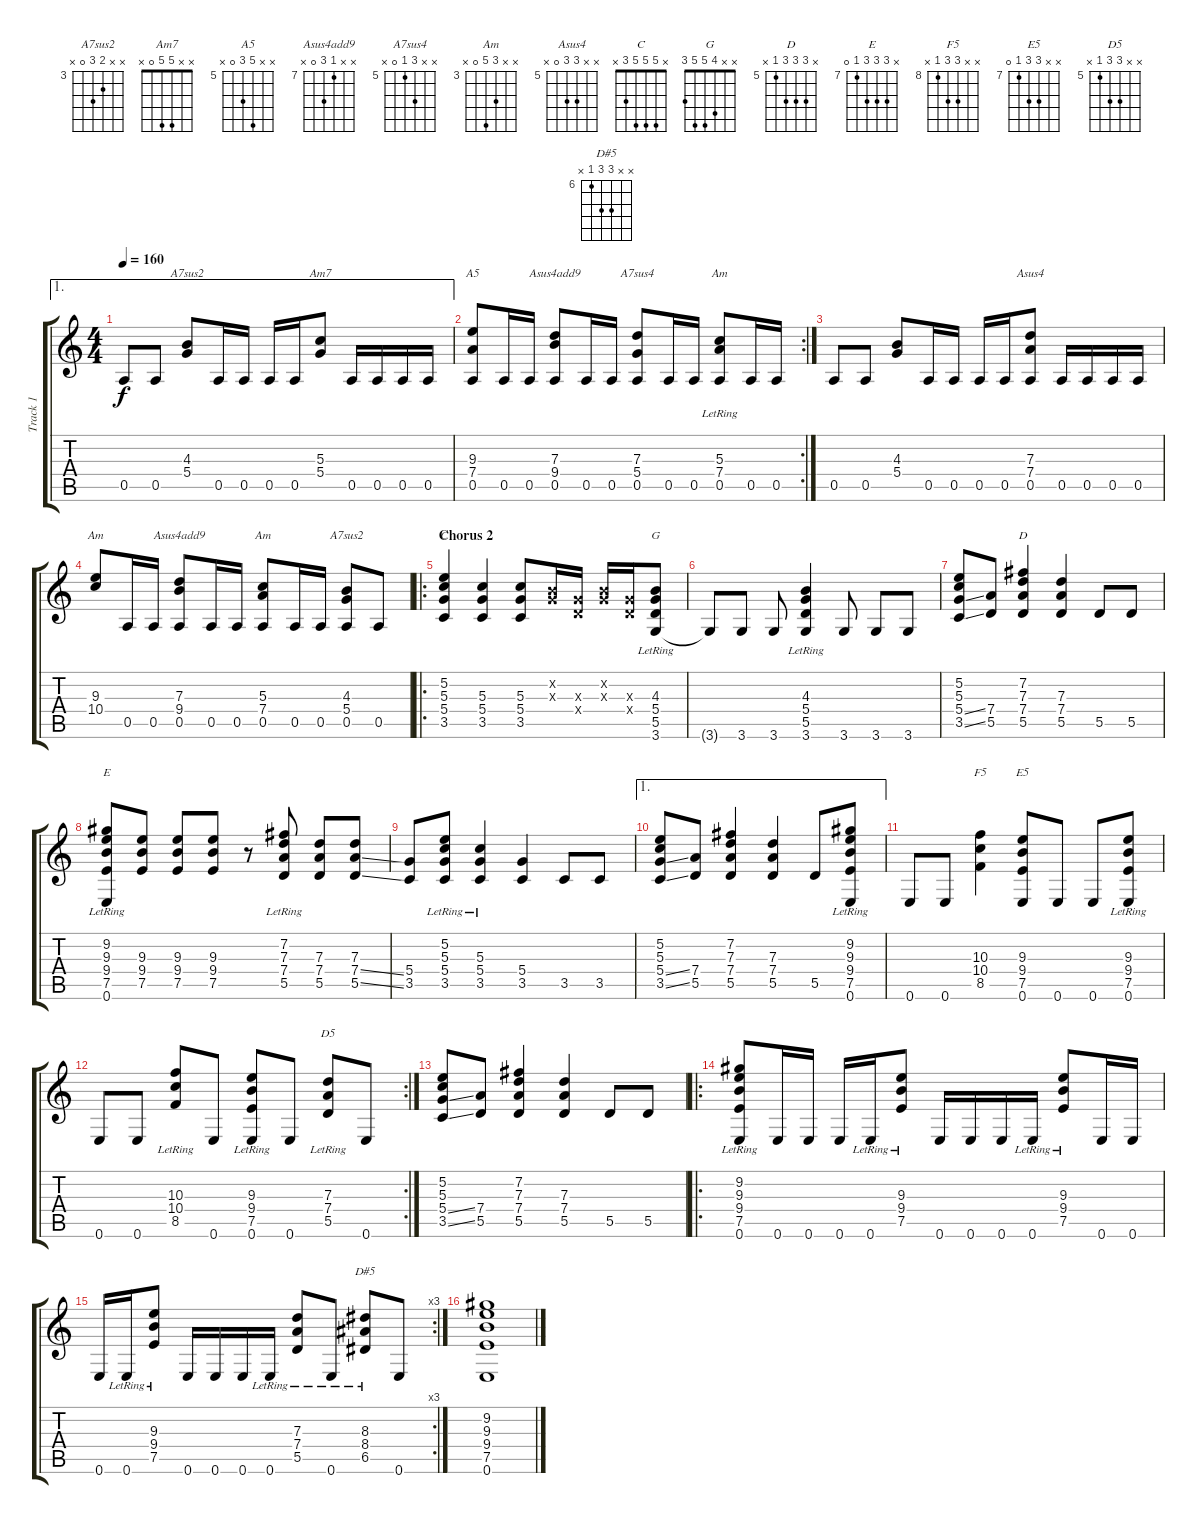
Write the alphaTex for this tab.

\track ("Track 1" "Track 1") {instrument electricguitarclean}
\staff {score tabs}
\tuning (E4 B3 G3 D3 A2 E2) {hide}
\chord ("A7sus2" x x 4 5 0 x)
\chord ("Am7" x x 5 5 0 x)
\chord ("A5" x x 9 7 0 x) {firstfret 5}
\chord ("Asus4add9" x x 7 9 0 x) {firstfret 5}
\chord ("A7sus4" x x 7 5 0 x) {firstfret 5}
\chord ("Am" x x 5 7 0 x) {firstfret 5}
\chord ("Asus4" x x 7 7 0 x) {firstfret 5}
\chord ("Am" x x 9 10 0 x) {firstfret 7}
\chord ("Asus4add9" x x 7 9 0 x) {firstfret 7}
\chord ("Am" x x 5 7 0 x) {firstfret 3}
\chord ("A7sus2" x x 4 5 0 x) {firstfret 3}
\chord ("C" x 5 5 5 3 x)
\chord ("G" x x 4 5 5 3)
\chord ("D" x 7 7 7 5 x) {firstfret 5}
\chord ("E" x 9 9 9 7 0) {firstfret 7}
\chord ("F5" x x 10 10 8 x) {firstfret 8}
\chord ("E5" x x 9 9 7 0) {firstfret 7}
\chord ("D5" x x 7 7 5 x) {firstfret 5}
\chord ("D#5" x x 8 8 6 x) {firstfret 6}
\ae 1
\ts (4 4)
\tempo 160
\clef g2
\ks c
0.5.8{dy f} 0.5.8 (4.3 5.4).8{ch "A7sus2"} 0.5.16 0.5.16 0.5.16 0.5.16 (5.3 5.4).8{ch "Am7"} 0.5.16 0.5.16 0.5.16 0.5.16 |
\rc 2
(9.3 7.4 0.5).8{ch "A5"} 0.5.16 0.5.16 (7.3 9.4 0.5).8{ch "Asus4add9"} 0.5.16 0.5.16 (7.3 5.4 0.5).8{ch "A7sus4"} 0.5.16 0.5.16 (5.3{lr} 7.4{lr} 0.5).8{ch "Am"} 0.5.16 0.5.16 |
0.5.8 0.5.8 (4.3 5.4).8 0.5.16 0.5.16 0.5.16 0.5.16 (7.3 7.4 0.5).8{ch "Asus4"} 0.5.16 0.5.16 0.5.16 0.5.16 |
(9.3 10.4).8{ch "Am"} 0.5.16 0.5.16 (7.3 9.4 0.5).8{ch "Asus4add9"} 0.5.16 0.5.16 (5.3 7.4 0.5).8{ch "Am"} 0.5.16 0.5.16 (4.3 5.4 0.5).8{ch "A7sus2"} 0.5.8 |
\ro
\section ("" "Chorus 2")
(5.2 5.3 5.4 3.5).4{ch "C"} (5.3 5.4 3.5).4 (5.3 5.4 3.5).8 (0.2{x} 0.3{x}).16 (0.3{x} 0.4{x}).16 (0.2{x} 0.3{x}).16 (0.3{x} 0.4{x}).16 (4.3{lr} 5.4{lr} 5.5{lr} 3.6).8{ch "G"} |
3.6{t}.8 3.6.8 3.6.8 (4.3{lr} 5.4{lr} 5.5{lr} 3.6).4 3.6.8 3.6.8 3.6.8 |
(5.2 5.3 5.4{ss} 3.5{ss}).8 (7.4 5.5).8 (7.2 7.3 7.4 5.5).4{ch "D"} (7.3 7.4 5.5).4 5.5.8 5.5.8 |
(9.2{lr} 9.3 9.4 7.5 0.6{lr}).8{ch "E"} (9.3 9.4 7.5).8 (9.3 9.4 7.5).8 (9.3 9.4 7.5).8 r.8 (7.2{lr} 7.3 7.4 5.5).8 (7.3 7.4 5.5).8 (7.3 7.4{ss} 5.5{ss}).8 |
(5.4 3.5).8 (5.2{lr} 5.3 5.4 3.5).8 (5.3{lr} 5.4 3.5).4 (5.4 3.5).4 3.5.8 3.5.8 |
\ae 1
(5.2 5.3 5.4{ss} 3.5{ss}).8 (7.4 5.5).8 (7.2 7.3 7.4 5.5).4 (7.3 7.4 5.5).4 5.5.8 (9.2{lr} 9.3{lr} 9.4{lr} 7.5{lr} 0.6).8 |
0.6.8 0.6.8 (10.3 10.4 8.5).4{ch "F5"} (9.3 9.4 7.5 0.6).8{ch "E5"} 0.6.8 0.6.8 (9.3{lr} 9.4{lr} 7.5{lr} 0.6).8 |
\rc 2
0.6.8 0.6.8 (10.3{lr} 10.4{lr} 8.5{lr}).8 0.6.8 (9.3{lr} 9.4{lr} 7.5{lr} 0.6).8 0.6.8 (7.3{lr} 7.4{lr} 5.5{lr}).8{ch "D5"} 0.6.8 |
(5.2 5.3 5.4{ss} 3.5{ss}).8 (7.4 5.5).8 (7.2 7.3 7.4 5.5).4 (7.3 7.4 5.5).4 5.5.8 5.5.8 |
\ro
(9.2{lr} 9.3{lr} 9.4{lr} 7.5{lr} 0.6).8 0.6.16 0.6.16 0.6.16 0.6{lr}.16 (9.3{lr} 9.4{lr} 7.5{lr}).8 0.6.16 0.6.16 0.6.16 0.6{lr}.16 (9.3{lr} 9.4{lr} 7.5{lr}).8 0.6.16 0.6.16 |
\rc 3
0.6.16 0.6{lr}.16 (9.3{lr} 9.4{lr} 7.5{lr}).8 0.6.16 0.6.16 0.6.16 0.6{lr}.16 (7.3{lr} 7.4{lr} 5.5{lr}).8 0.6{lr}.8 (8.3{lr} 8.4{lr} 6.5{lr}).8{ch "D#5"} 0.6.8 |
(9.2 9.3 9.4 7.5 0.6).1
